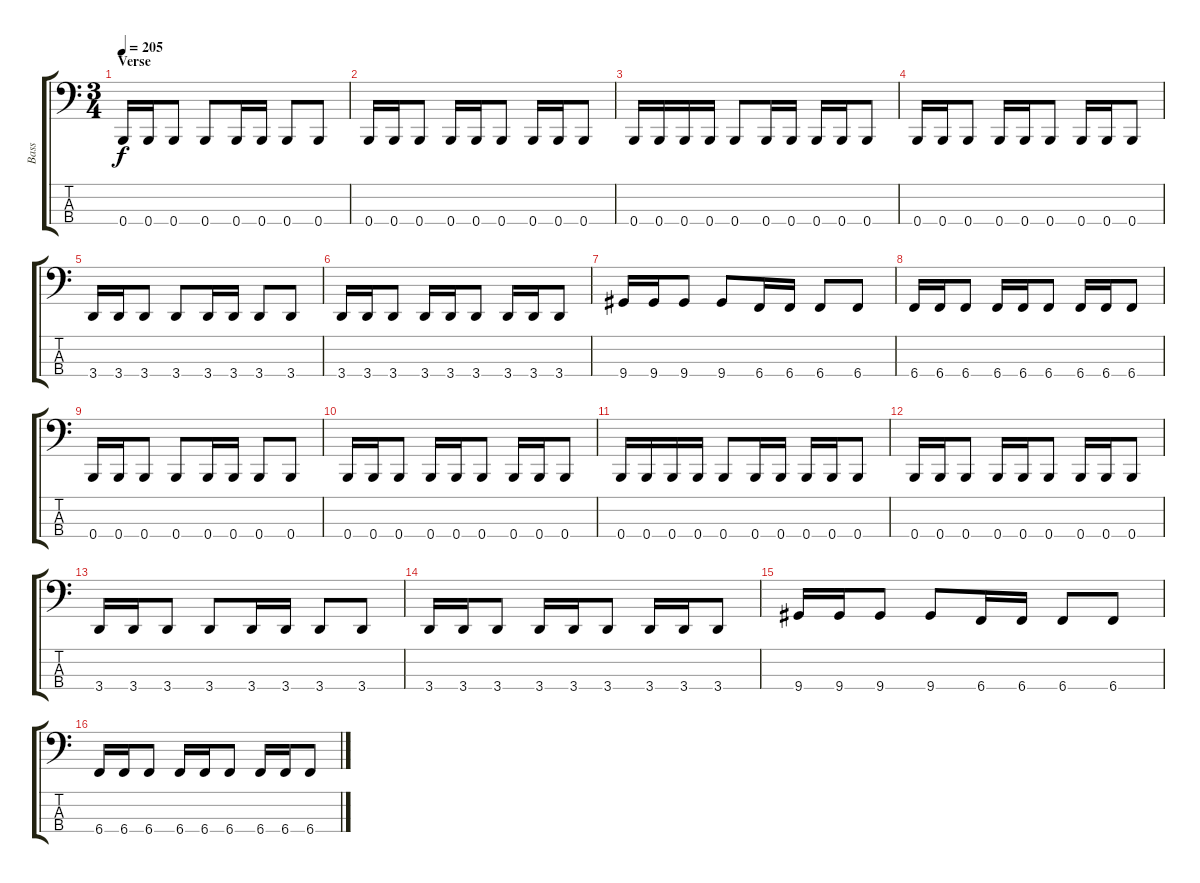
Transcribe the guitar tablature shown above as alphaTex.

\track ("Bass" "Bass") {instrument electricbassfinger}
\staff {score tabs}
\tuning (D2 A1 E1 B0) {hide}
\ts (3 4)
\section ("" "Verse")
\tempo 205
\clef f4
\ks c
0.4.16{dy f} 0.4.16 0.4.8 0.4.8 0.4.16 0.4.16 0.4.8 0.4.8 |
0.4.16 0.4.16 0.4.8 0.4.16 0.4.16 0.4.8 0.4.16 0.4.16 0.4.8 |
0.4.16 0.4.16 0.4.16 0.4.16 0.4.8 0.4.16 0.4.16 0.4.16 0.4.16 0.4.8 |
0.4.16 0.4.16 0.4.8 0.4.16 0.4.16 0.4.8 0.4.16 0.4.16 0.4.8 |
3.4.16 3.4.16 3.4.8 3.4.8 3.4.16 3.4.16 3.4.8 3.4.8 |
3.4.16 3.4.16 3.4.8 3.4.16 3.4.16 3.4.8 3.4.16 3.4.16 3.4.8 |
9.4.16 9.4.16 9.4.8 9.4.8 6.4.16 6.4.16 6.4.8 6.4.8 |
6.4.16 6.4.16 6.4.8 6.4.16 6.4.16 6.4.8 6.4.16 6.4.16 6.4.8 |
0.4.16 0.4.16 0.4.8 0.4.8 0.4.16 0.4.16 0.4.8 0.4.8 |
0.4.16 0.4.16 0.4.8 0.4.16 0.4.16 0.4.8 0.4.16 0.4.16 0.4.8 |
0.4.16 0.4.16 0.4.16 0.4.16 0.4.8 0.4.16 0.4.16 0.4.16 0.4.16 0.4.8 |
0.4.16 0.4.16 0.4.8 0.4.16 0.4.16 0.4.8 0.4.16 0.4.16 0.4.8 |
3.4.16 3.4.16 3.4.8 3.4.8 3.4.16 3.4.16 3.4.8 3.4.8 |
3.4.16 3.4.16 3.4.8 3.4.16 3.4.16 3.4.8 3.4.16 3.4.16 3.4.8 |
9.4.16 9.4.16 9.4.8 9.4.8 6.4.16 6.4.16 6.4.8 6.4.8 |
6.4.16 6.4.16 6.4.8 6.4.16 6.4.16 6.4.8 6.4.16 6.4.16 6.4.8
